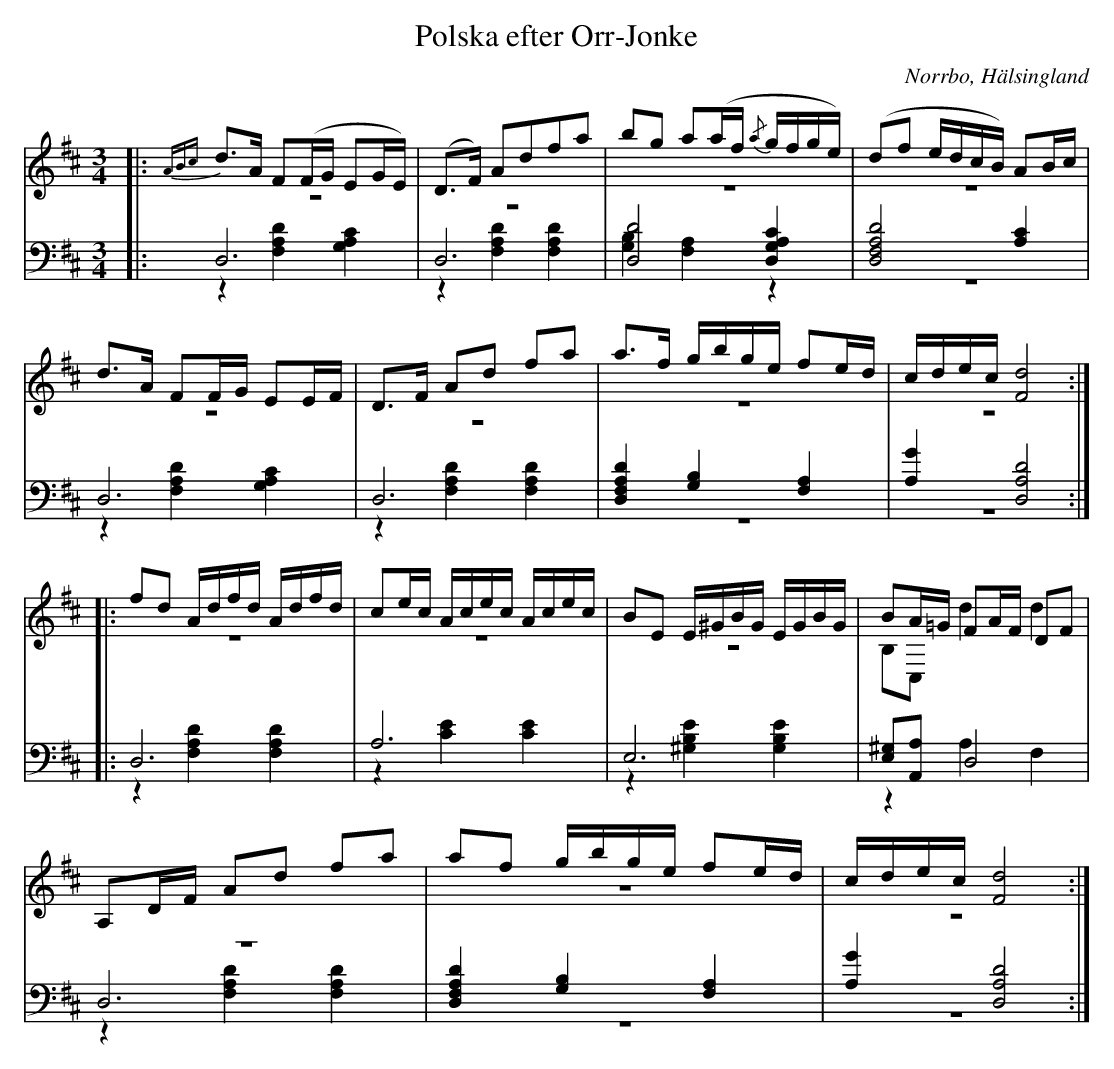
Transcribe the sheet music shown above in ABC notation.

X:1
T: Polska efter Orr-Jonke
O: Norrbo, Hälsingland
M: 3/4
L: 1/16
K: D
V:1
V:2 merge
V:3
V:4 merge
V:1
|:{ABc}d2>A2 F2(FG E2GE) |(D2>F2) A2d2f2a2|b2g2 a2(af {/a}gfge)|(d2f2 edcB) A2Bc|
d2>A2 F2FG E2EF|D2>F2 A2d2 f2a2|a2>f2 gbge f2ed|cdec [F8d8]:|
|:f2d2 Adfd Adfd|c2ec Acec Acec|B2E2 E^GBG EGBG|B2A=G F2AF D2F2|
A,2DF A2d2 f2a2|a2f2 gbge f2ed|cdec [F8d8]:|
V:2
|:z12 |z12|z12|z12|
z12|z12|z12|z12:|
|:z12 |z12|z12|B,2C,2 d4 d4|
z12|z12|z12:|
V:3 clef=bass
|:D,12 |D,12|[D,8D8] [D,4G,4A,4C4]|[D,8F,8A,8D8] [A,4C4]|
D,12|D,12|[D,4F,4A,4D4] [G,4B,4] [F,4A,4]|[A,4G4] [D,8A,8D8]:|
|:D,12 |A,12|E,12|[E,2^G,2][A,,2A,2] D,8|
D,12|[D,4F,4A,4D4] [G,4B,4] [F,4A,4]|[A,4G4] [D,8A,8D8]:|
V:4 clef=bass
|:z4 [F,4A,4D4] [G,4A,4C4]|z4 [F,4A,4D4] [F,4A,4D4]|[G,4B,4] [F,4A,4] z4|z12|
z4 [F,4A,4D4] [G,4A,4C4]|z4 [F,4A,4D4] [F,4A,4D4]|z12|z12:|
|:z4 [F,4A,4D4] [F,4A,4D4] |z4 [C4E4] [C4E4]|z4 [^G,4B,4E4] [G,4B,4E4]|z4 A,4 F,4|
z4 [F,4A,4D4] [F,4A,4D4]|z12|z12:|
